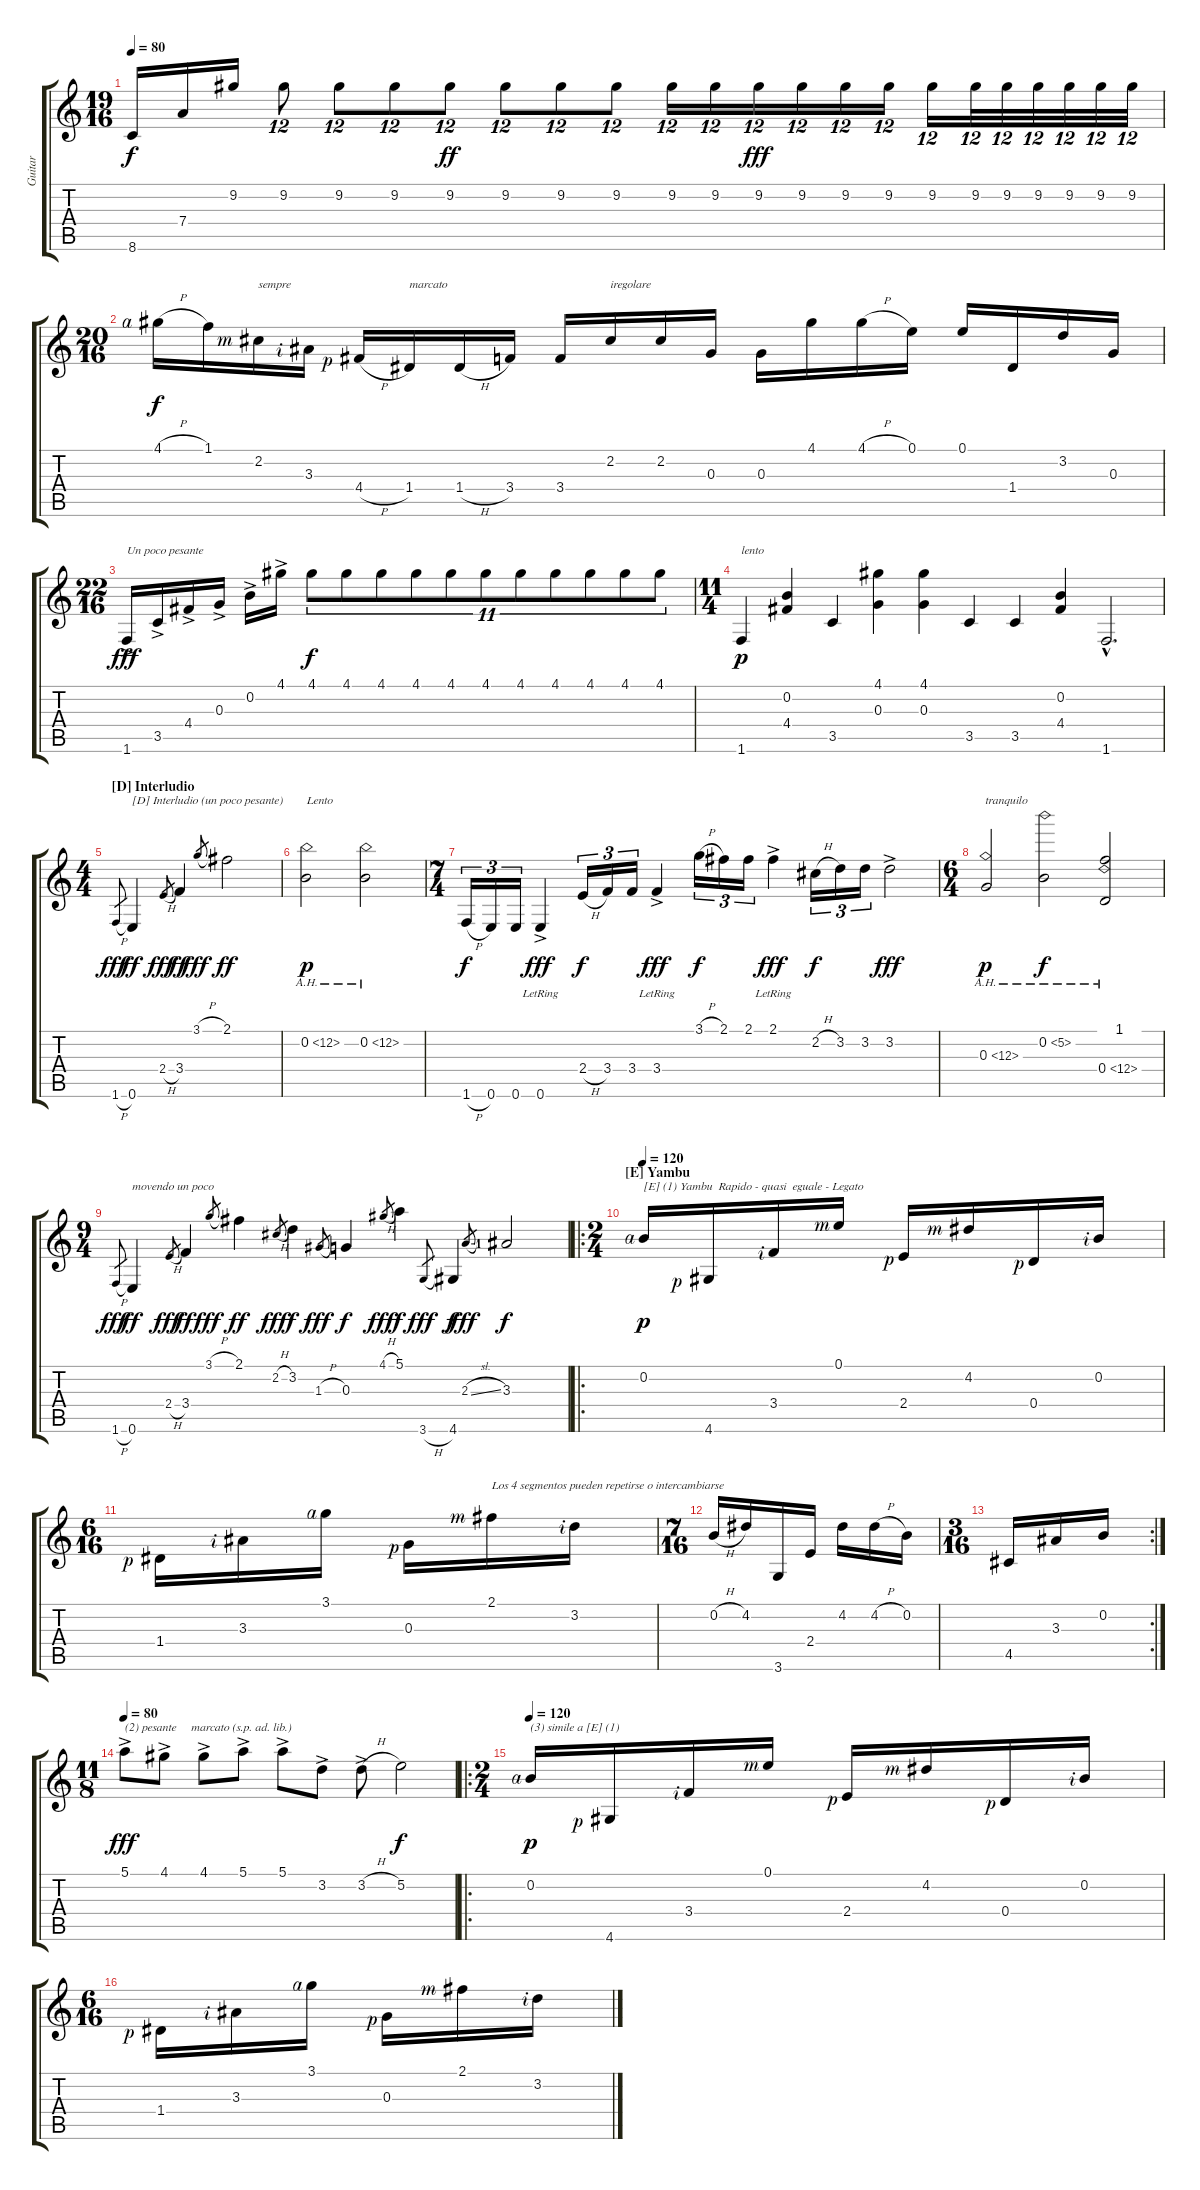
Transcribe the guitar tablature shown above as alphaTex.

\track ("Guitar" "Guitar") {instrument acousticguitarnylon}
\staff {score tabs}
\tuning (E4 B3 G3 D3 A2 E2) {hide}
\ts (19 16)
\tempo 80
\clef g2
\ks c
8.6.16{dy f} 7.4.16 9.2.16 9.2.8{tu (12 8)} 9.2.8{tu (12 8)} 9.2.8{tu (12 8)} 9.2.8{tu (12 8) dy ff} 9.2.8{tu (12 8)} 9.2.8{tu (12 8)} 9.2.8{tu (12 8)} 9.2.16{tu (12 8)} 9.2.16{tu (12 8)} 9.2.16{tu (12 8) dy fff} 9.2.16{tu (12 8)} 9.2.16{tu (12 8)} 9.2.16{tu (12 8)} 9.2.16{tu (12 8)} 9.2.32{tu (12 8)} 9.2.32{tu (12 8)} 9.2.32{tu (12 8)} 9.2.32{tu (12 8)} 9.2.32{tu (12 8)} 9.2.32{tu (12 8)} |
\ts (20 16)
4.1{h rf 4}.16{dy f} 1.1.16 2.2{rf 3}.16{txt "sempre"} 3.3{rf 2}.16 4.4{h rf 1}.16 1.4.16{txt "marcato"} 1.4{h}.16 3.4.16 3.4.16 2.2.16{txt "iregolare"} 2.2.16 0.3.16 0.3.16 4.1.16 4.1{h}.16 0.1.16 0.1.16 1.4.16 3.2.16 0.3.16 |
\ts (22 16)
1.6{ac}.16{txt "Un poco pesante" dy fff} 3.5{ac}.16 4.4{ac}.16 0.3{ac}.16 0.2{ac}.16 4.1{ac}.16 4.1.8{tu (11 8) dy f} 4.1.8{tu (11 8)} 4.1.8{tu (11 8)} 4.1.8{tu (11 8)} 4.1.8{tu (11 8)} 4.1.8{tu (11 8)} 4.1.8{tu (11 8)} 4.1.8{tu (11 8)} 4.1.8{tu (11 8)} 4.1.8{tu (11 8)} 4.1.8{tu (11 8)} |
\ts (11 4)
1.6.4{txt "lento" dy p} (0.2 4.4).4 3.5.4 (4.1 0.3).4 (4.1 0.3).4 3.5.4 3.5.4 (0.2 4.4).4 1.6{hac}.2{d} |
\ts (4 4)
\section ("" "[D] Interludio")
1.6{h}.8{gr dy fff} 0.6.4{txt "[D] Interludio (un poco pesante)" dy ff} 2.4{h}.8{gr dy fff} 3.4.4{dy ff} 3.1{h}.8{gr dy fff} 2.1.2{dy ff} |
0.2{ah 12}.2{txt "Lento" dy p} 0.2{ah 12}.2 |
\ts (7 4)
1.6{h}.16{tu (3 2) dy f} 0.6.16{tu (3 2)} 0.6.16{tu (3 2)} 0.6{ac lr}.4{dy fff} 2.4{h}.16{tu (3 2) dy f} 3.4.16{tu (3 2)} 3.4.16{tu (3 2)} 3.4{ac lr}.4{dy fff} 3.1{h}.16{tu (3 2) dy f} 2.1.16{tu (3 2)} 2.1.16{tu (3 2)} 2.1{ac lr}.4{dy fff} 2.2{h}.16{tu (3 2) dy f} 3.2.16{tu (3 2)} 3.2.16{tu (3 2)} 3.2{ac}.2{dy fff} |
\ts (6 4)
0.3{ah 12}.2{txt "tranquilo" dy p} 0.2{ah 5}.2{dy f} (1.1 0.4{ah 12}).2 |
\ts (9 4)
1.6{h}.8{gr dy fff} 0.6.4{txt "movendo un poco" dy ff} 2.4{h}.8{gr dy fff} 3.4.4{dy ff} 3.1{h}.8{gr dy fff} 2.1.4{dy ff} 2.2{h}.8{gr dy fff} 3.2.4{dy f} 1.3{h}.8{gr dy fff} 0.3.4{dy f} 4.1{h}.8{gr dy fff} 5.1.4{dy f} 3.6{h}.8{gr dy fff} 4.6.4{dy f} 2.3{sl}.8{gr dy fff} 3.3{lf 2}.2{dy f} |
\ro
\ts (2 4)
\section ("" "[E] Yambu ")
\tempo 120
0.2{rf 4}.16{txt "[E] (1) Yambu  Rapido - quasi  eguale - Legato" dy p} 4.6{rf 1}.16 3.4{rf 2}.16 0.1{rf 3}.16 2.4{rf 1}.16 4.2{rf 3}.16 0.4{rf 1}.16 0.2{rf 2}.16 |
\ts (6 16)
1.4{rf 1}.16 3.3{rf 2}.16 3.1{rf 4}.16 0.3{rf 1}.16 2.1{rf 3}.16{txt "Los 4 segmentos pueden repetirse o intercambiarse"} 3.2{rf 2}.16 |
\ts (7 16)
0.2{h}.16 4.2.16 3.6.16 2.4.16 4.2.16 4.2{h}.16 0.2.16 |
\rc 2
\ts (3 16)
4.5.16 3.3.16 0.2.16 |
\ts (11 8)
\tempo 80
5.1{ac}.8{txt "(2) pesante     marcato (s.p. ad. lib.)" dy fff} 4.1{ac}.8 4.1{ac}.8 5.1{ac}.8 5.1{ac}.8 3.2{ac}.8 3.2{h ac}.8 5.2.2{dy f} |
\ro
\ts (2 4)
\tempo 120
0.2{rf 4}.16{txt "(3) simile a [E] (1)" dy p} 4.6{rf 1}.16 3.4{rf 2}.16 0.1{rf 3}.16 2.4{rf 1}.16 4.2{rf 3}.16 0.4{rf 1}.16 0.2{rf 2}.16 |
\ts (6 16)
1.4{rf 1}.16 3.3{rf 2}.16 3.1{rf 4}.16 0.3{rf 1}.16 2.1{rf 3}.16 3.2{rf 2}.16
